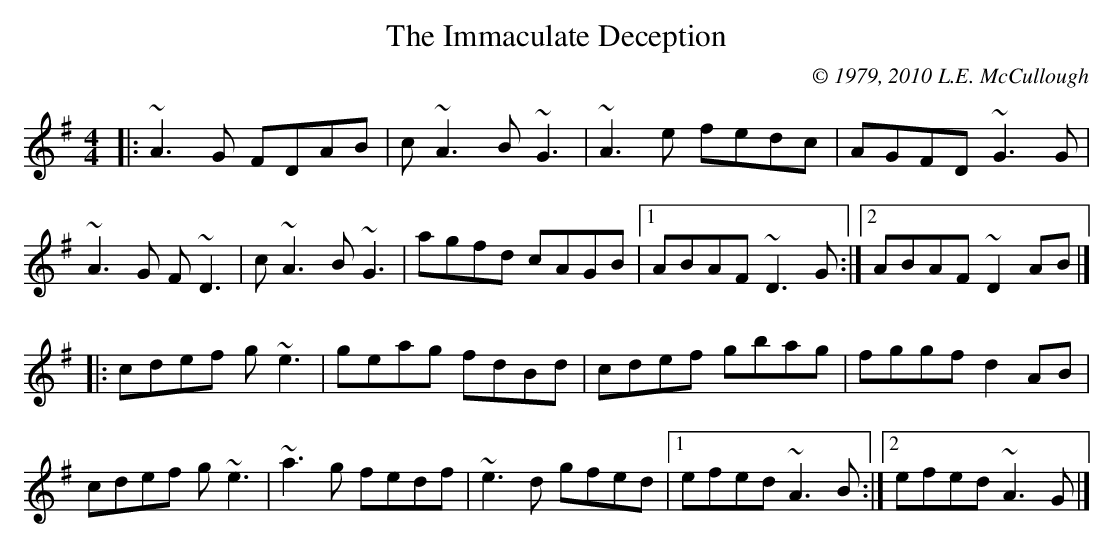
X:1
T:The Immaculate Deception
C:© 1979, 2010 L.E. McCullough
M:4/4
L:1/8
K:Dmix
|:~A3G FDAB|c~A3 B~G3|~A3e fedc|AGFD ~G3G|
~A3G F~D3|c~A3 B~G3|agfd cAGB|1 ABAF ~D3G:|2 ABAF ~D2AB|]
|:cdef g~e3|geag fdBd|cdef gbag|fggf d2 AB|
cdef g~e3|~a3g fedf|~e3d gfed|1 efed ~A3B:|2 efed ~A3G|]
